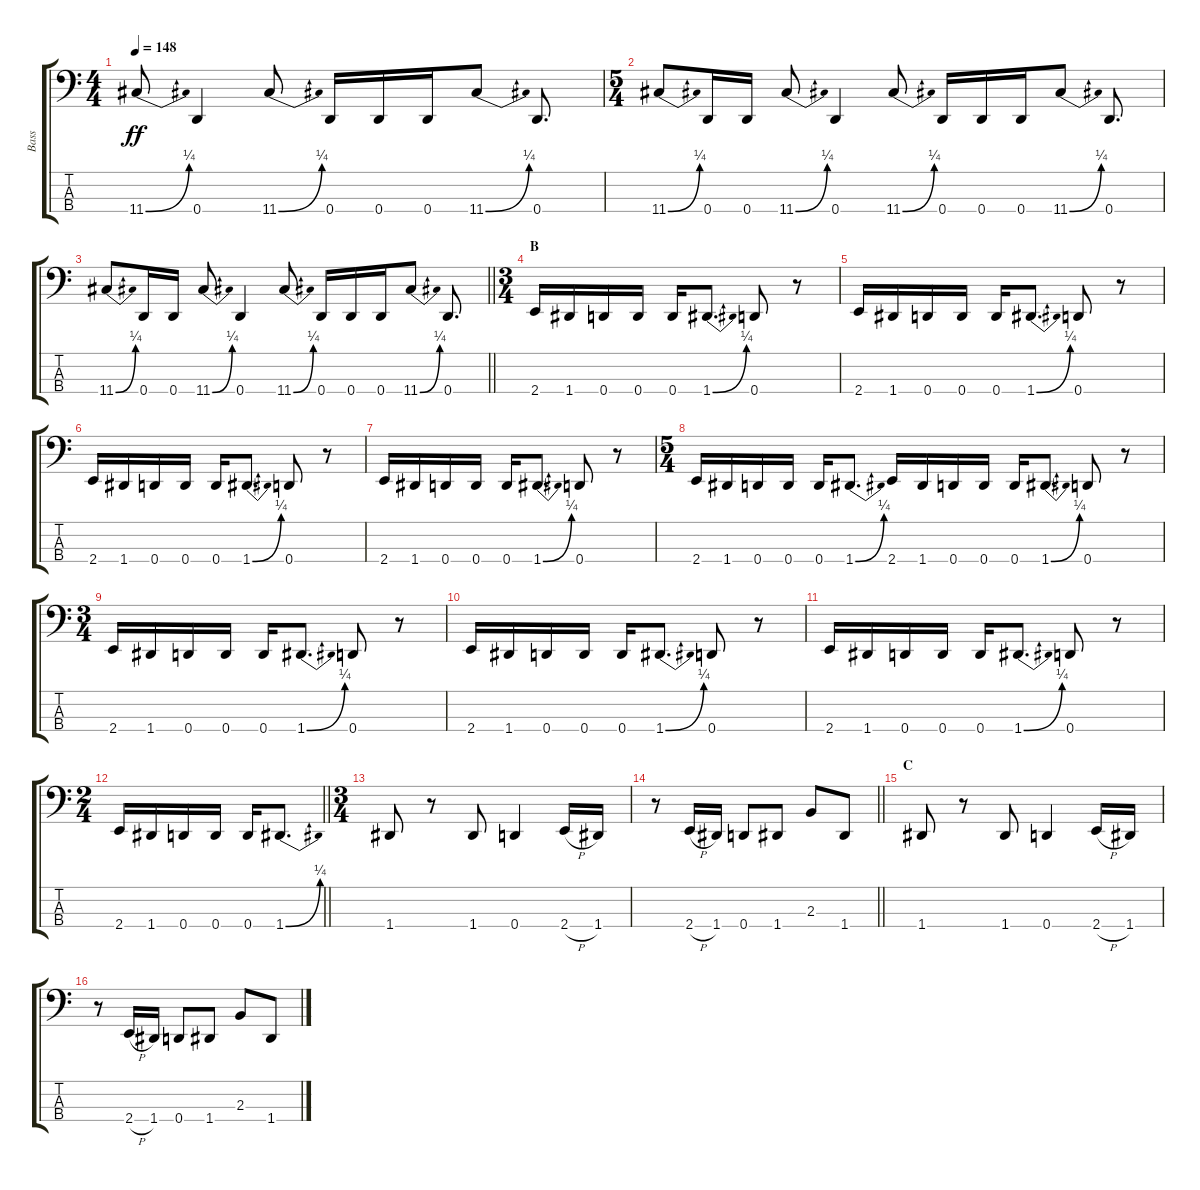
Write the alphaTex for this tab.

\track ("Bass" "Bass") {instrument electricbasspick}
\staff {score tabs}
\tuning (G2 D2 A1 D1) {hide}
\ts (4 4)
\tempo 148
\clef f4
\ks c
11.4{be (bend 0 0 60 1)}.8{dy ff} 0.4.4 11.4{be (bend 0 0 60 1)}.8 0.4.16 0.4.16 0.4.16 11.4{be (bend 0 0 60 1)}.8 0.4.8{d} |
\ts (5 4)
11.4{be (bend 0 0 60 1)}.8 0.4.16 0.4.16 11.4{be (bend 0 0 60 1)}.8 0.4.4 11.4{be (bend 0 0 60 1)}.8 0.4.16 0.4.16 0.4.16 11.4{be (bend 0 0 60 1)}.8 0.4.8{d} |
\barLineRight lightlight
11.4{be (bend 0 0 60 1)}.8 0.4.16 0.4.16 11.4{be (bend 0 0 60 1)}.8 0.4.4 11.4{be (bend 0 0 60 1)}.8 0.4.16 0.4.16 0.4.16 11.4{be (bend 0 0 60 1)}.8 0.4.8{d} |
\ts (3 4)
\section ("" "B")
2.4.16 1.4.16 0.4.16 0.4.16 0.4.16 1.4{be (bend 0 0 60 1)}.8{d} 0.4.8 r.8 |
2.4.16 1.4.16 0.4.16 0.4.16 0.4.16 1.4{be (bend 0 0 60 1)}.8{d} 0.4.8 r.8 |
2.4.16 1.4.16 0.4.16 0.4.16 0.4.16 1.4{be (bend 0 0 60 1)}.8{d} 0.4.8 r.8 |
2.4.16 1.4.16 0.4.16 0.4.16 0.4.16 1.4{be (bend 0 0 60 1)}.8{d} 0.4.8 r.8 |
\ts (5 4)
2.4.16 1.4.16 0.4.16 0.4.16 0.4.16 1.4{be (bend 0 0 60 1)}.8{d} 2.4.16 1.4.16 0.4.16 0.4.16 0.4.16 1.4{be (bend 0 0 60 1)}.8{d} 0.4.8 r.8 |
\ts (3 4)
2.4.16 1.4.16 0.4.16 0.4.16 0.4.16 1.4{be (bend 0 0 60 1)}.8{d} 0.4.8 r.8 |
2.4.16 1.4.16 0.4.16 0.4.16 0.4.16 1.4{be (bend 0 0 60 1)}.8{d} 0.4.8 r.8 |
2.4.16 1.4.16 0.4.16 0.4.16 0.4.16 1.4{be (bend 0 0 60 1)}.8{d} 0.4.8 r.8 |
\ts (2 4)
\barLineRight lightlight
2.4.16 1.4.16 0.4.16 0.4.16 0.4.16 1.4{be (bend 0 0 60 1)}.8{d} |
\ts (3 4)
\section ("" "")
1.4.8 r.8 1.4.8 0.4.4 2.4{h}.16 1.4.16 |
\barLineRight lightlight
r.8 2.4{h}.16 1.4.16 0.4.8 1.4.8 2.3.8 1.4.8 |
\section ("" "C")
1.4.8 r.8 1.4.8 0.4.4 2.4{h}.16 1.4.16 |
r.8 2.4{h}.16 1.4.16 0.4.8 1.4.8 2.3.8 1.4.8
